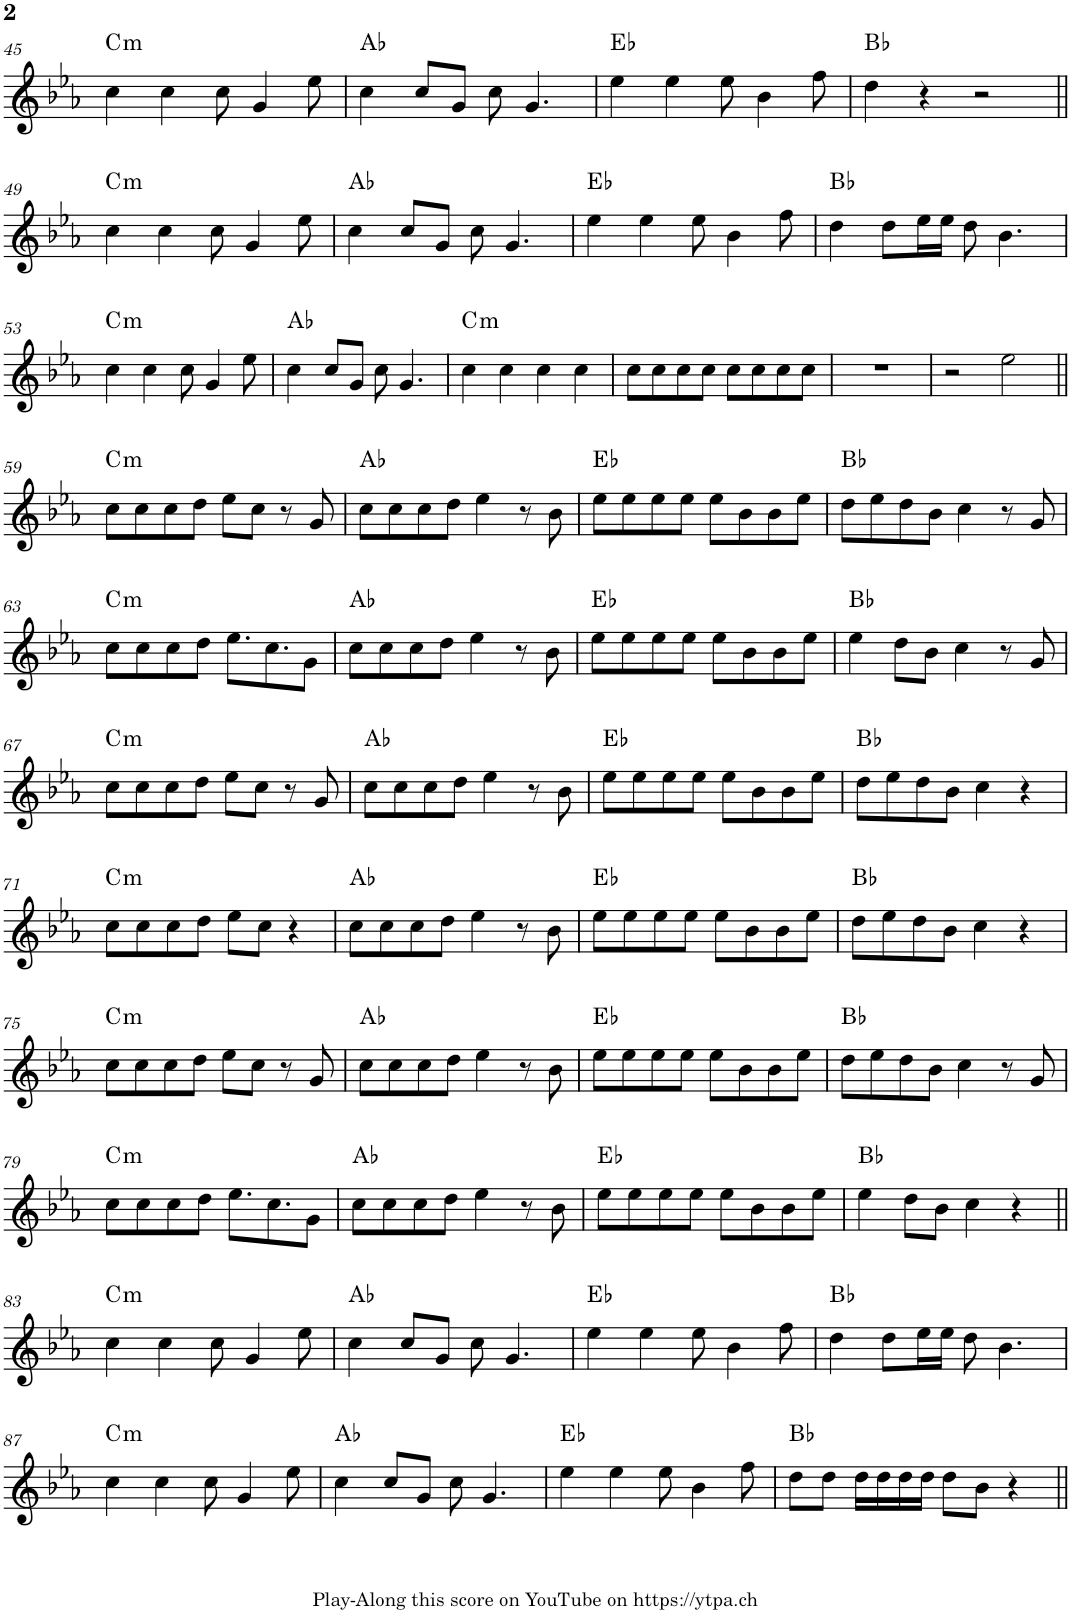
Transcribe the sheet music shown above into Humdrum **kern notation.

**kern	**harte
*part1	*part1
*staff1	*
*I"Piano	*
*I'Pno.	*
!!LO:PB:g=z
*clefG2	*
*k[b-e-a-]	*
*M4/4	*
=45	=45
!	!LO:H:kt=m
4cc\	C:min
4cc\	.
8cc\	.
4g/	.
8ee-\	.
=46	=46
4cc\	Ab:maj
8cc/L	.
8g/J	.
8cc\	.
4.g/	.
=47	=47
4ee-\	Eb:maj
4ee-\	.
8ee-\	.
4b-\	.
8ff\	.
=48	=48
4dd\	Bb:maj
4r	.
2r	.
!!LO:LB:g=z
=49||	=49||
!	!LO:H:kt=m
4cc\	C:min
4cc\	.
8cc\	.
4g/	.
8ee-\	.
=50	=50
4cc\	Ab:maj
8cc/L	.
8g/J	.
8cc\	.
4.g/	.
=51	=51
4ee-\	Eb:maj
4ee-\	.
8ee-\	.
4b-\	.
8ff\	.
=52	=52
4dd\	Bb:maj
8dd\L	.
16ee-\L	.
16ee-\JJ	.
8dd\	.
4.b-\	.
!!LO:LB:g=z
=53	=53
!	!LO:H:kt=m
4cc\	C:min
4cc\	.
8cc\	.
4g/	.
8ee-\	.
=54	=54
4cc\	Ab:maj
8cc/L	.
8g/J	.
8cc\	.
4.g/	.
=55	=55
!	!LO:H:kt=m
4cc\	C:min
4cc\	.
4cc\	.
4cc\	.
=56	=56
8cc\L	.
8cc\	.
8cc\	.
8cc\J	.
8cc\L	.
8cc\	.
8cc\	.
8cc\J	.
=57	=57
1r	.
=58	=58
2r	.
2ee-\	.
!!LO:LB:g=z
=59||	=59||
!	!LO:H:kt=m
8cc\L	C:min
8cc\	.
8cc\	.
8dd\J	.
8ee-\L	.
8cc\J	.
8r	.
8g/	.
=60	=60
8cc\L	Ab:maj
8cc\	.
8cc\	.
8dd\J	.
4ee-\	.
8r	.
8b-\	.
=61	=61
8ee-\L	Eb:maj
8ee-\	.
8ee-\	.
8ee-\J	.
8ee-\L	.
8b-\	.
8b-\	.
8ee-\J	.
=62	=62
8dd\L	Bb:maj
8ee-\	.
8dd\	.
8b-\J	.
4cc\	.
8r	.
8g/	.
!!LO:LB:g=z
=63	=63
!	!LO:H:kt=m
8cc\L	C:min
8cc\	.
8cc\	.
8dd\J	.
8.ee-\L	.
8.cc\	.
8g\J	.
=64	=64
8cc\L	Ab:maj
8cc\	.
8cc\	.
8dd\J	.
4ee-\	.
8r	.
8b-\	.
=65	=65
8ee-\L	Eb:maj
8ee-\	.
8ee-\	.
8ee-\J	.
8ee-\L	.
8b-\	.
8b-\	.
8ee-\J	.
=66	=66
4ee-\	Bb:maj
8dd\L	.
8b-\J	.
4cc\	.
8r	.
8g/	.
!!LO:LB:g=z
=67	=67
!	!LO:H:kt=m
8cc\L	C:min
8cc\	.
8cc\	.
8dd\J	.
8ee-\L	.
8cc\J	.
8r	.
8g/	.
=68	=68
8cc\L	Ab:maj
8cc\	.
8cc\	.
8dd\J	.
4ee-\	.
8r	.
8b-\	.
=69	=69
8ee-\L	Eb:maj
8ee-\	.
8ee-\	.
8ee-\J	.
8ee-\L	.
8b-\	.
8b-\	.
8ee-\J	.
=70	=70
8dd\L	Bb:maj
8ee-\	.
8dd\	.
8b-\J	.
4cc\	.
4r	.
!!LO:LB:g=z
=71	=71
!	!LO:H:kt=m
8cc\L	C:min
8cc\	.
8cc\	.
8dd\J	.
8ee-\L	.
8cc\J	.
4r	.
=72	=72
8cc\L	Ab:maj
8cc\	.
8cc\	.
8dd\J	.
4ee-\	.
8r	.
8b-\	.
=73	=73
8ee-\L	Eb:maj
8ee-\	.
8ee-\	.
8ee-\J	.
8ee-\L	.
8b-\	.
8b-\	.
8ee-\J	.
=74	=74
8dd\L	Bb:maj
8ee-\	.
8dd\	.
8b-\J	.
4cc\	.
4r	.
!!LO:LB:g=z
=75	=75
!	!LO:H:kt=m
8cc\L	C:min
8cc\	.
8cc\	.
8dd\J	.
8ee-\L	.
8cc\J	.
8r	.
8g/	.
=76	=76
8cc\L	Ab:maj
8cc\	.
8cc\	.
8dd\J	.
4ee-\	.
8r	.
8b-\	.
=77	=77
8ee-\L	Eb:maj
8ee-\	.
8ee-\	.
8ee-\J	.
8ee-\L	.
8b-\	.
8b-\	.
8ee-\J	.
=78	=78
8dd\L	Bb:maj
8ee-\	.
8dd\	.
8b-\J	.
4cc\	.
8r	.
8g/	.
!!LO:LB:g=z
=79	=79
!	!LO:H:kt=m
8cc\L	C:min
8cc\	.
8cc\	.
8dd\J	.
8.ee-\L	.
8.cc\	.
8g\J	.
=80	=80
8cc\L	Ab:maj
8cc\	.
8cc\	.
8dd\J	.
4ee-\	.
8r	.
8b-\	.
=81	=81
8ee-\L	Eb:maj
8ee-\	.
8ee-\	.
8ee-\J	.
8ee-\L	.
8b-\	.
8b-\	.
8ee-\J	.
=82	=82
4ee-\	Bb:maj
8dd\L	.
8b-\J	.
4cc\	.
4r	.
!!LO:LB:g=z
=83||	=83||
!	!LO:H:kt=m
4cc\	C:min
4cc\	.
8cc\	.
4g/	.
8ee-\	.
=84	=84
4cc\	Ab:maj
8cc/L	.
8g/J	.
8cc\	.
4.g/	.
=85	=85
4ee-\	Eb:maj
4ee-\	.
8ee-\	.
4b-\	.
8ff\	.
=86	=86
4dd\	Bb:maj
8dd\L	.
16ee-\L	.
16ee-\JJ	.
8dd\	.
4.b-\	.
!!LO:LB:g=z
=87	=87
!	!LO:H:kt=m
4cc\	C:min
4cc\	.
8cc\	.
4g/	.
8ee-\	.
=88	=88
4cc\	Ab:maj
8cc/L	.
8g/J	.
8cc\	.
4.g/	.
=89	=89
4ee-\	Eb:maj
4ee-\	.
8ee-\	.
4b-\	.
8ff\	.
=90	=90
8dd\L	Bb:maj
8dd\J	.
16dd\LL	.
16dd\	.
16dd\	.
16dd\JJ	.
8dd\L	.
8b-\J	.
4r	.
=||	=||
*-	*-
